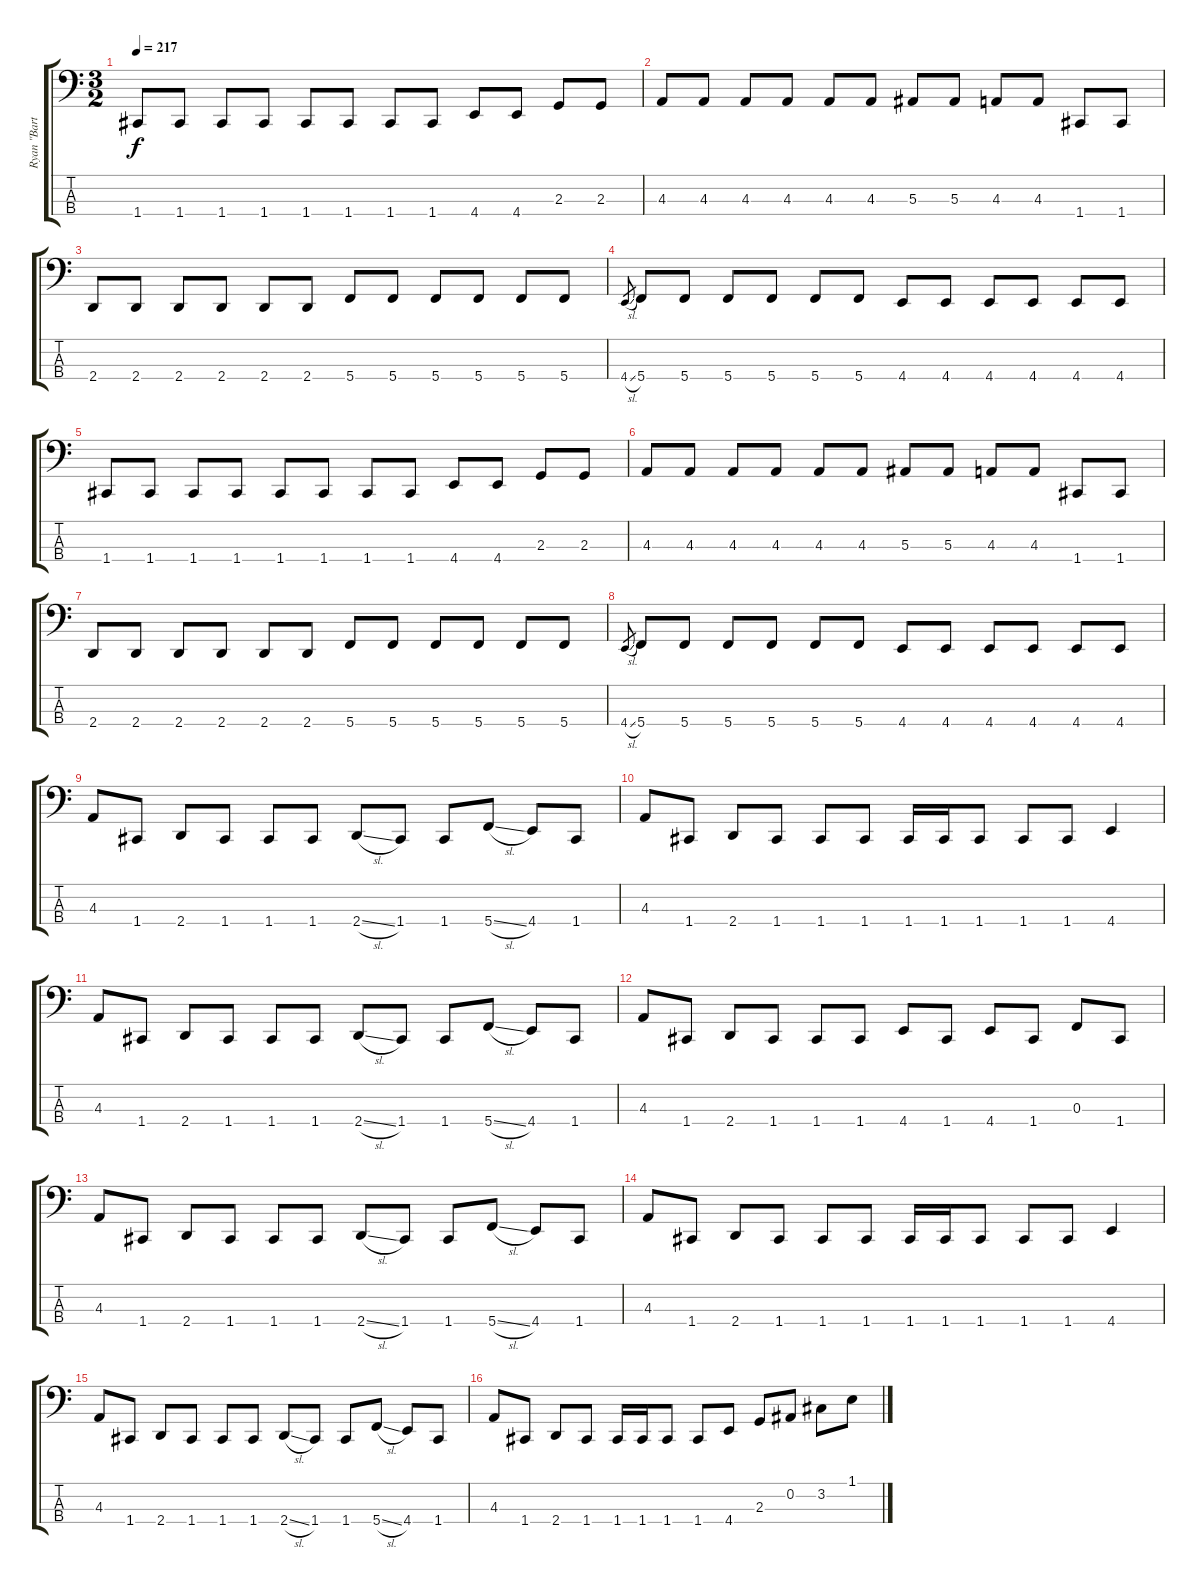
\track ("Ryan \"Bart\" Williams [Bass (Since 2007)]" "Ryan \"Bart") {instrument electricbassfinger}
\staff {score tabs}
\tuning (Eb2 Bb1 F1 C1) {hide}
\ts (3 2)
\tempo 217
\clef f4
\ks c
1.4.8{dy f} 1.4.8 1.4.8 1.4.8 1.4.8 1.4.8 1.4.8 1.4.8 4.4.8 4.4.8 2.3.8 2.3.8 |
4.3.8 4.3.8 4.3.8 4.3.8 4.3.8 4.3.8 5.3.8 5.3.8 4.3.8 4.3.8 1.4.8 1.4.8 |
2.4.8 2.4.8 2.4.8 2.4.8 2.4.8 2.4.8 5.4.8 5.4.8 5.4.8 5.4.8 5.4.8 5.4.8 |
4.4{sl}.8{gr} 5.4.8 5.4.8 5.4.8 5.4.8 5.4.8 5.4.8 4.4.8 4.4.8 4.4.8 4.4.8 4.4.8 4.4.8 |
1.4.8 1.4.8 1.4.8 1.4.8 1.4.8 1.4.8 1.4.8 1.4.8 4.4.8 4.4.8 2.3.8 2.3.8 |
4.3.8 4.3.8 4.3.8 4.3.8 4.3.8 4.3.8 5.3.8 5.3.8 4.3.8 4.3.8 1.4.8 1.4.8 |
2.4.8 2.4.8 2.4.8 2.4.8 2.4.8 2.4.8 5.4.8 5.4.8 5.4.8 5.4.8 5.4.8 5.4.8 |
4.4{sl}.8{gr} 5.4.8 5.4.8 5.4.8 5.4.8 5.4.8 5.4.8 4.4.8 4.4.8 4.4.8 4.4.8 4.4.8 4.4.8 |
4.3.8 1.4.8 2.4.8 1.4.8 1.4.8 1.4.8 2.4{sl}.8 1.4.8 1.4.8 5.4{sl}.8 4.4.8 1.4.8 |
4.3.8 1.4.8 2.4.8 1.4.8 1.4.8 1.4.8 1.4.16 1.4.16 1.4.8 1.4.8 1.4.8 4.4.4 |
4.3.8 1.4.8 2.4.8 1.4.8 1.4.8 1.4.8 2.4{sl}.8 1.4.8 1.4.8 5.4{sl}.8 4.4.8 1.4.8 |
4.3.8 1.4.8 2.4.8 1.4.8 1.4.8 1.4.8 4.4.8 1.4.8 4.4.8 1.4.8 0.3.8 1.4.8 |
4.3.8 1.4.8 2.4.8 1.4.8 1.4.8 1.4.8 2.4{sl}.8 1.4.8 1.4.8 5.4{sl}.8 4.4.8 1.4.8 |
4.3.8 1.4.8 2.4.8 1.4.8 1.4.8 1.4.8 1.4.16 1.4.16 1.4.8 1.4.8 1.4.8 4.4.4 |
4.3.8 1.4.8 2.4.8 1.4.8 1.4.8 1.4.8 2.4{sl}.8 1.4.8 1.4.8 5.4{sl}.8 4.4.8 1.4.8 |
4.3.8 1.4.8 2.4.8 1.4.8 1.4.16 1.4.16 1.4.8 1.4.8 4.4.8 2.3.8 0.2.8 3.2.8 1.1.8
